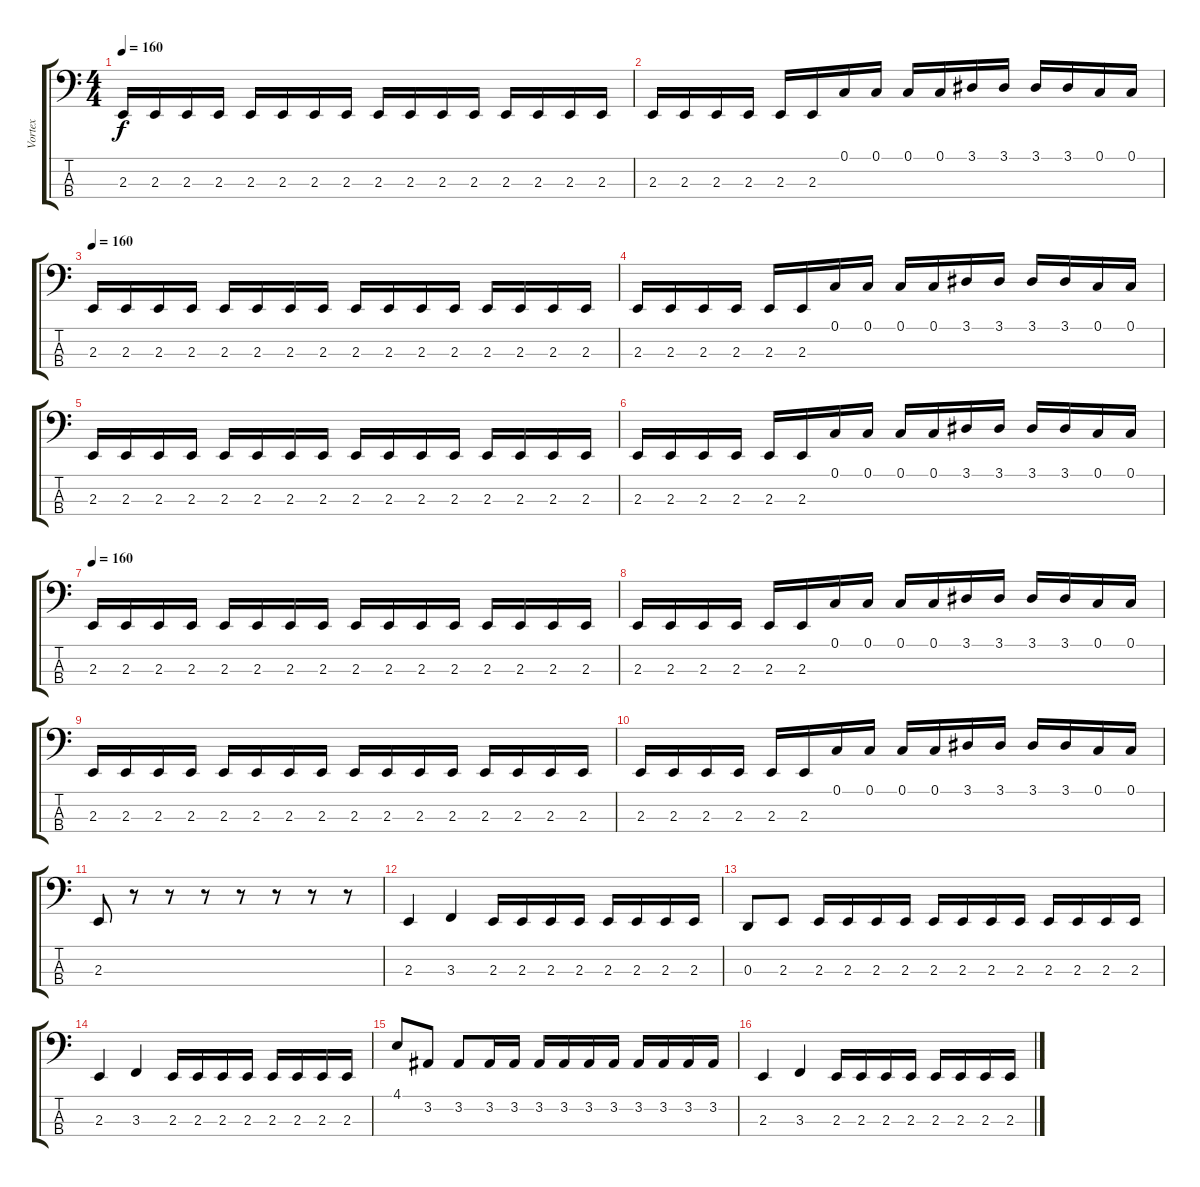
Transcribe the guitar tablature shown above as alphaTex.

\track ("Vortex" "Vortex") {instrument electricbassfinger}
\staff {score tabs}
\tuning (C2 G1 D1 A0) {hide}
\ts (4 4)
\tempo 160
\clef f4
\ks c
2.3.16{dy f} 2.3.16 2.3.16 2.3.16 2.3.16 2.3.16 2.3.16 2.3.16 2.3.16 2.3.16 2.3.16 2.3.16 2.3.16 2.3.16 2.3.16 2.3.16 |
2.3.16 2.3.16 2.3.16 2.3.16 2.3.16 2.3.16 0.1.16 0.1.16 0.1.16 0.1.16 3.1.16 3.1.16 3.1.16 3.1.16 0.1.16 0.1.16 |
\tempo 160
2.3.16 2.3.16 2.3.16 2.3.16 2.3.16 2.3.16 2.3.16 2.3.16 2.3.16 2.3.16 2.3.16 2.3.16 2.3.16 2.3.16 2.3.16 2.3.16 |
2.3.16 2.3.16 2.3.16 2.3.16 2.3.16 2.3.16 0.1.16 0.1.16 0.1.16 0.1.16 3.1.16 3.1.16 3.1.16 3.1.16 0.1.16 0.1.16 |
2.3.16 2.3.16 2.3.16 2.3.16 2.3.16 2.3.16 2.3.16 2.3.16 2.3.16 2.3.16 2.3.16 2.3.16 2.3.16 2.3.16 2.3.16 2.3.16 |
2.3.16 2.3.16 2.3.16 2.3.16 2.3.16 2.3.16 0.1.16 0.1.16 0.1.16 0.1.16 3.1.16 3.1.16 3.1.16 3.1.16 0.1.16 0.1.16 |
\tempo 160
2.3.16 2.3.16 2.3.16 2.3.16 2.3.16 2.3.16 2.3.16 2.3.16 2.3.16 2.3.16 2.3.16 2.3.16 2.3.16 2.3.16 2.3.16 2.3.16 |
2.3.16 2.3.16 2.3.16 2.3.16 2.3.16 2.3.16 0.1.16 0.1.16 0.1.16 0.1.16 3.1.16 3.1.16 3.1.16 3.1.16 0.1.16 0.1.16 |
2.3.16 2.3.16 2.3.16 2.3.16 2.3.16 2.3.16 2.3.16 2.3.16 2.3.16 2.3.16 2.3.16 2.3.16 2.3.16 2.3.16 2.3.16 2.3.16 |
2.3.16 2.3.16 2.3.16 2.3.16 2.3.16 2.3.16 0.1.16 0.1.16 0.1.16 0.1.16 3.1.16 3.1.16 3.1.16 3.1.16 0.1.16 0.1.16 |
2.3.8 r.8 r.8 r.8 r.8 r.8 r.8 r.8 |
\section ("" "")
2.3.4 3.3.4 2.3.16 2.3.16 2.3.16 2.3.16 2.3.16 2.3.16 2.3.16 2.3.16 |
0.3.8 2.3.8 2.3.16 2.3.16 2.3.16 2.3.16 2.3.16 2.3.16 2.3.16 2.3.16 2.3.16 2.3.16 2.3.16 2.3.16 |
2.3.4 3.3.4 2.3.16 2.3.16 2.3.16 2.3.16 2.3.16 2.3.16 2.3.16 2.3.16 |
4.1.8 3.2.8 3.2.8 3.2.16 3.2.16 3.2.16 3.2.16 3.2.16 3.2.16 3.2.16 3.2.16 3.2.16 3.2.16 |
2.3.4 3.3.4 2.3.16 2.3.16 2.3.16 2.3.16 2.3.16 2.3.16 2.3.16 2.3.16
